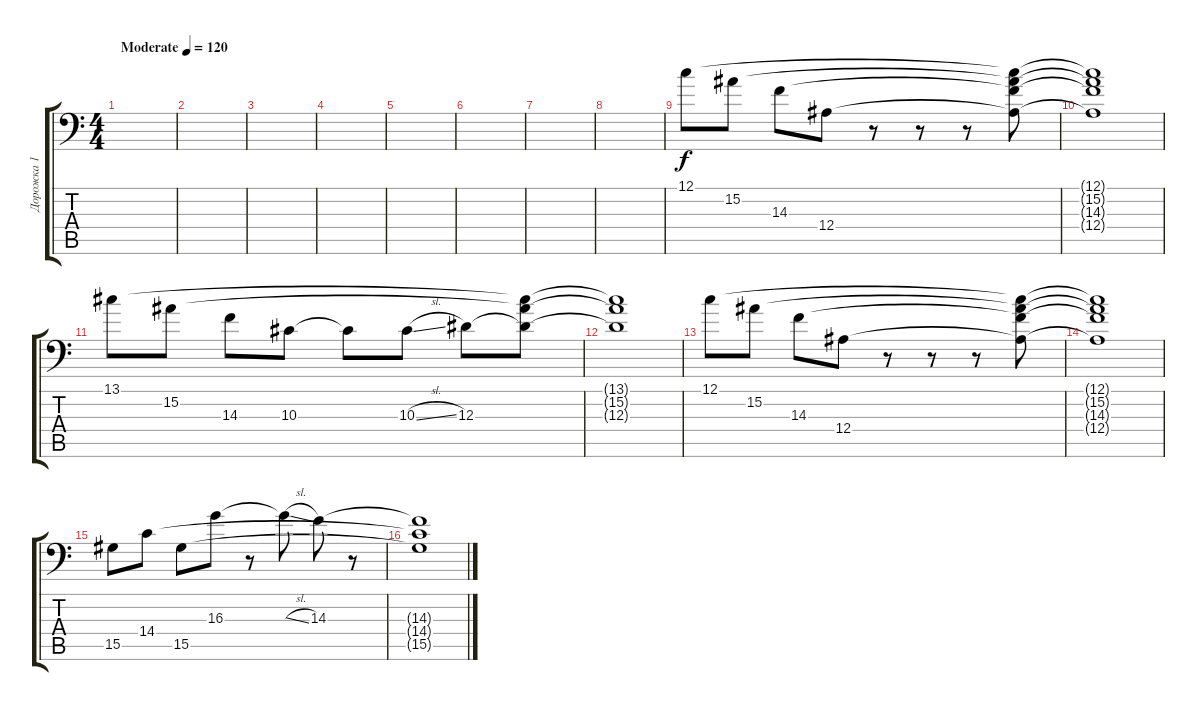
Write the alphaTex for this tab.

\track ("Дорожка 1" "Дорожка 1") {instrument brightacousticpiano}
\staff {score tabs}
\tuning (C4 G3 Eb3 Bb2 F2 Bb1) {hide}
\ts (4 4)
\tempo (120 "Moderate")
\clef f4
\ks c
|
|
|
|
|
|
|
|
12.1.8 15.2.8 14.3.8 12.4.8 r.8 r.8 r.8 (12.1{t} 15.2{t} 14.3{t} 12.4{t}).8 |
(12.1{t} 15.2{t} 14.3{t} 12.4{t}).1 |
13.1.8 15.2.8 14.3.8 10.3.8 10.3{t}.8 10.3{sl}.8 12.3.8 (13.1{t} 15.2{t} 12.3{t}).8 |
(13.1{t} 15.2{t} 12.3{t}).1 |
12.1.8 15.2.8 14.3.8 12.4.8 r.8 r.8 r.8 (12.1{t} 15.2{t} 14.3{t} 12.4{t}).8 |
(12.1{t} 15.2{t} 14.3{t} 12.4{t}).1 |
15.5.8 14.4.8 15.5.8 16.3.8 r.8 16.3{sl t}.8 14.3.8 r.8 |
(14.3{t} 14.4{t} 15.5{t}).1
